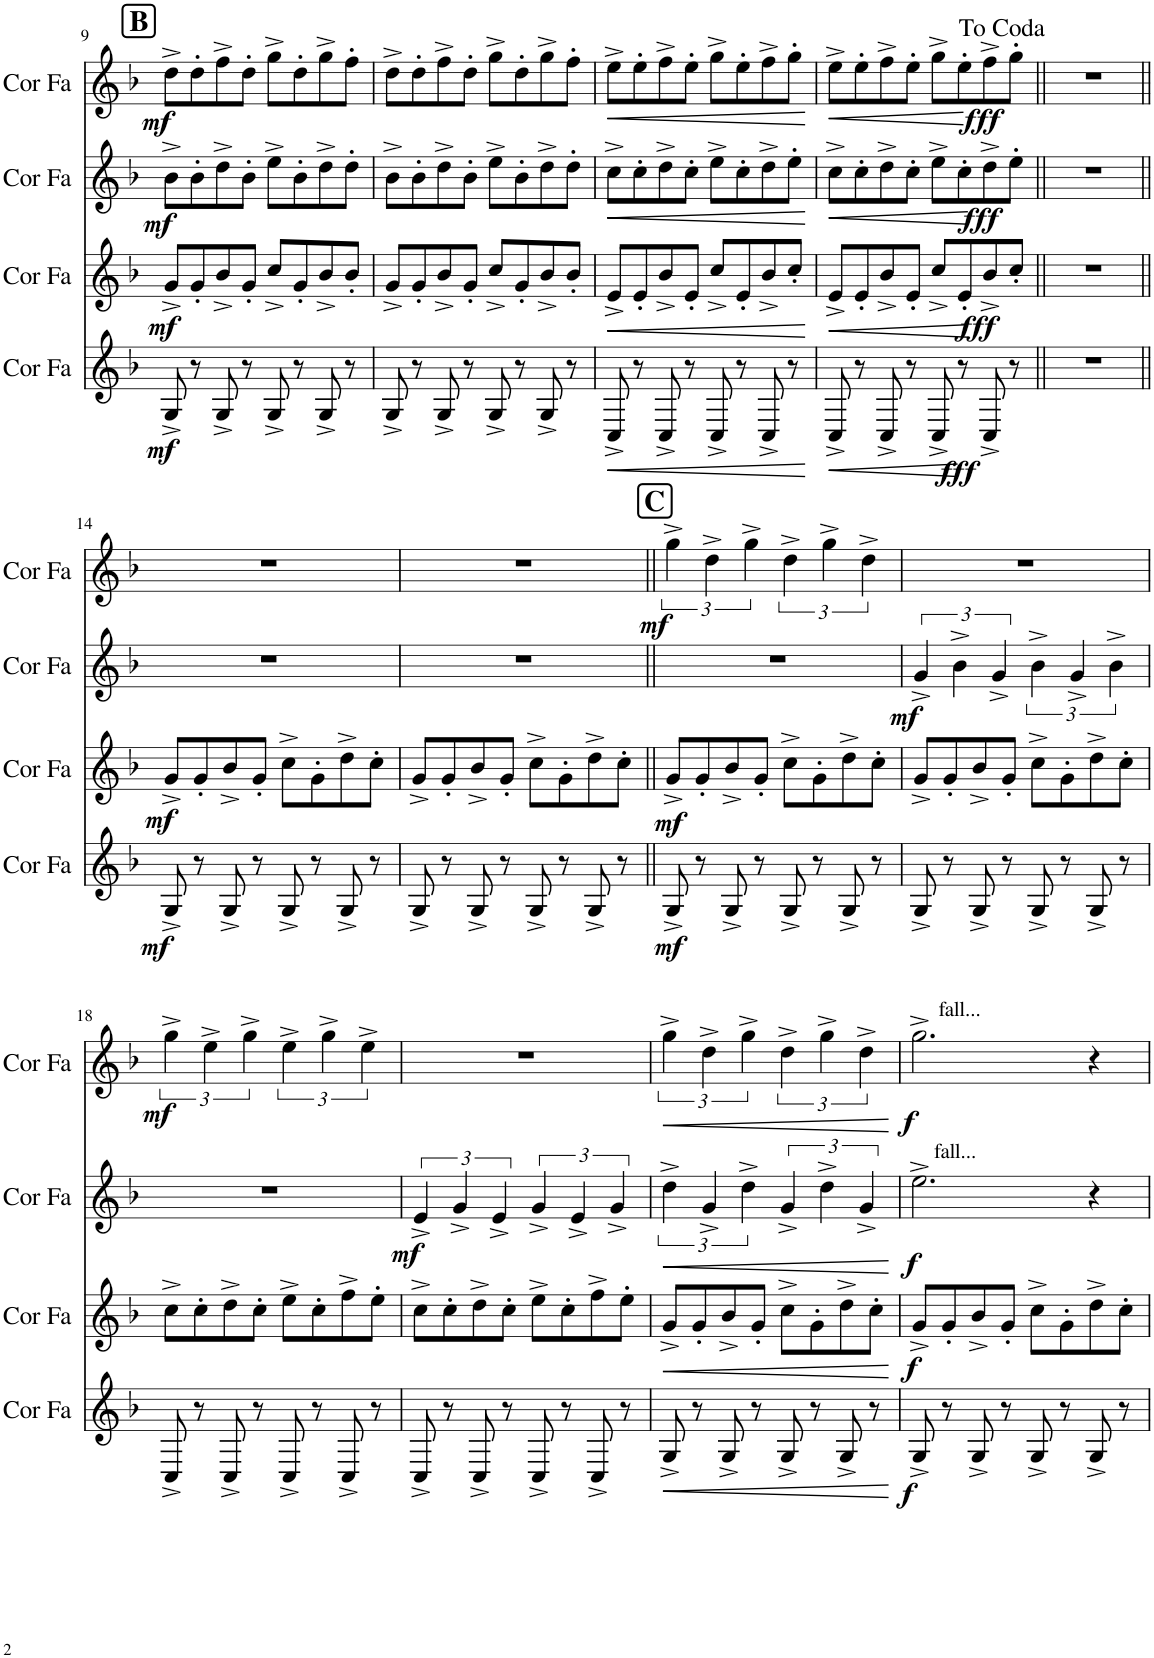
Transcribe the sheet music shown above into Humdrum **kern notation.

**kern	**dynam	**kern	**dynam	**kern	**dynam	**kern	**dynam
*part4	*part4	*part3	*part3	*part2	*part2	*part1	*part1
*staff4	*staff4	*staff3	*staff3	*staff2	*staff2	*staff1	*staff1
*I"Cor en Fa	*	*I"Cor en Fa	*	*I"Cor en Fa	*	*I"Cor en Fa	*
*I'Cor Fa	*	*I'Cor Fa	*	*I'Cor Fa	*	*I'Cor Fa	*
!!LO:PB:g=z
*clefG2	*	*clefG2	*	*clefG2	*	*clefG2	*
*Trd4c7	*	*Trd4c7	*	*Trd4c7	*	*Trd4c7	*
*k[b-]	*	*k[b-]	*	*k[b-]	*	*k[b-]	*
*M4/4	*	*M4/4	*	*M4/4	*	*M4/4	*
!!LO:REH:place=s1:a:B:cj:fs=14:t=B
=9	=9	=9	=9	=9	=9	=9	=9
!	!LO:DY:b	!	!LO:DY:b	!	!LO:DY:b	!	!LO:DY:b
8G^/	mf	8g^/L	mf	8b-^\L	mf	8dd^\L	mf
8r	.	8g'/	.	8b-'\	.	8dd'\	.
8G^/	.	8b-^/	.	8dd^\	.	8ff^\	.
8r	.	8g'/J	.	8b-'\J	.	8dd'\J	.
8G^/	.	8cc^/L	.	8ee^\L	.	8gg^\L	.
8r	.	8g'/	.	8b-'\	.	8dd'\	.
8G^/	.	8b-^/	.	8dd^\	.	8gg^\	.
8r	.	8b-'/J	.	8dd'\J	.	8ff'\J	.
=10	=10	=10	=10	=10	=10	=10	=10
8G^/	.	8g^/L	.	8b-^\L	.	8dd^\L	.
8r	.	8g'/	.	8b-'\	.	8dd'\	.
8G^/	.	8b-^/	.	8dd^\	.	8ff^\	.
8r	.	8g'/J	.	8b-'\J	.	8dd'\J	.
8G^/	.	8cc^/L	.	8ee^\L	.	8gg^\L	.
8r	.	8g'/	.	8b-'\	.	8dd'\	.
8G^/	.	8b-^/	.	8dd^\	.	8gg^\	.
8r	.	8b-'/J	.	8dd'\J	.	8ff'\J	.
=11	=11	=11	=11	=11	=11	=11	=11
!	!LO:HP:b	!	!LO:HP:b	!	!LO:HP:b	!	!LO:HP:b
8C^/	<	8e^/L	<	8cc^\L	<	8ee^\L	<
8r	.	8e'/	.	8cc'\	.	8ee'\	.
8C^/	.	8b-^/	.	8dd^\	.	8ff^\	.
8r	.	8e'/J	.	8cc'\J	.	8ee'\J	.
8C^/	.	8cc^/L	.	8ee^\L	.	8gg^\L	.
8r	.	8e'/	.	8cc'\	.	8ee'\	.
8C^/	.	8b-^/	.	8dd^\	.	8ff^\	.
8r	.	8cc'/J	.	8ee'\J	.	8gg'\J	.
.	[	.	[	.	[	.	[
=12	=12	=12	=12	=12	=12	=12	=12
!	!LO:HP:b	!	!LO:HP:b	!	!LO:HP:b	!	!LO:HP:b
8C^/	<	8e^/L	<	8cc^\L	<	8ee^\L	<
8r	.	8e'/	.	8cc'\	.	8ee'\	.
8C^/	.	8b-^/	.	8dd^\	.	8ff^\	.
8r	.	8e'/J	.	8cc'\J	.	8ee'\J	.
8C^/	.	8cc^/L	.	8ee^\L	.	8gg^\L	.
!	!LO:DY:b	!	!	!	!	!	!
8r	fff	8e'/	.	8cc'\	.	8ee'\	.
!	!	!	!LO:DY:b	!	!LO:DY:b	!	!LO:DY:b
8C^/	.	8b-^/	fff	8dd^\	fff	8ff^\	fff
8r	.	8cc'/J	.	8ee'\J	.	8gg'\J	.
.	[	.	[	.	[	.	[
=13||	=13||	=13||	=13||	=13||	=13||	=13||	=13||
1r	.	1r	.	1r	.	1r	.
!!LO:LB:g=z
=14||	=14||	=14||	=14||	=14||	=14||	=14||	=14||
!	!LO:DY:b	!	!LO:DY:b	!	!	!	!
8G^/	mf	8g^/L	mf	1r	.	1r	.
8r	.	8g'/	.	.	.	.	.
8G^/	.	8b-^/	.	.	.	.	.
8r	.	8g'/J	.	.	.	.	.
8G^/	.	8cc^\L	.	.	.	.	.
8r	.	8g'\	.	.	.	.	.
8G^/	.	8dd^\	.	.	.	.	.
8r	.	8cc'\J	.	.	.	.	.
=15	=15	=15	=15	=15	=15	=15	=15
8G^/	.	8g^/L	.	1r	.	1r	.
8r	.	8g'/	.	.	.	.	.
8G^/	.	8b-^/	.	.	.	.	.
8r	.	8g'/J	.	.	.	.	.
8G^/	.	8cc^\L	.	.	.	.	.
8r	.	8g'\	.	.	.	.	.
8G^/	.	8dd^\	.	.	.	.	.
8r	.	8cc'\J	.	.	.	.	.
!!LO:REH:place=s1:a:B:cj:fs=14:t=C
=16||	=16||	=16||	=16||	=16||	=16||	=16||	=16||
!	!LO:DY:b	!	!LO:DY:b	!	!	!	!LO:DY:b
8G^/	mf	8g^/L	mf	1r	.	6gg^\	mf
8r	.	8g'/	.	.	.	.	.
.	.	.	.	.	.	6dd^\	.
8G^/	.	8b-^/	.	.	.	.	.
.	.	.	.	.	.	6gg^\	.
8r	.	8g'/J	.	.	.	.	.
8G^/	.	8cc^\L	.	.	.	6dd^\	.
8r	.	8g'\	.	.	.	.	.
.	.	.	.	.	.	6gg^\	.
8G^/	.	8dd^\	.	.	.	.	.
.	.	.	.	.	.	6dd^\	.
8r	.	8cc'\J	.	.	.	.	.
=17	=17	=17	=17	=17	=17	=17	=17
!	!	!	!	!	!LO:DY:b	!	!
8G^/	.	8g^/L	.	6g^/	mf	1r	.
8r	.	8g'/	.	.	.	.	.
.	.	.	.	6b-^\	.	.	.
8G^/	.	8b-^/	.	.	.	.	.
.	.	.	.	6g^/	.	.	.
8r	.	8g'/J	.	.	.	.	.
8G^/	.	8cc^\L	.	6b-^\	.	.	.
8r	.	8g'\	.	.	.	.	.
.	.	.	.	6g^/	.	.	.
8G^/	.	8dd^\	.	.	.	.	.
.	.	.	.	6b-^\	.	.	.
8r	.	8cc'\J	.	.	.	.	.
!!LO:LB:g=z
=18	=18	=18	=18	=18	=18	=18	=18
!	!	!	!	!	!	!	!LO:DY:b
8C^/	.	8cc^\L	.	1r	.	6gg^\	mf
8r	.	8cc'\	.	.	.	.	.
.	.	.	.	.	.	6ee^\	.
8C^/	.	8dd^\	.	.	.	.	.
.	.	.	.	.	.	6gg^\	.
8r	.	8cc'\J	.	.	.	.	.
8C^/	.	8ee^\L	.	.	.	6ee^\	.
8r	.	8cc'\	.	.	.	.	.
.	.	.	.	.	.	6gg^\	.
8C^/	.	8ff^\	.	.	.	.	.
.	.	.	.	.	.	6ee^\	.
8r	.	8ee'\J	.	.	.	.	.
=19	=19	=19	=19	=19	=19	=19	=19
!	!	!	!	!	!LO:DY:b	!	!
8C^/	.	8cc^\L	.	6e^/	mf	1r	.
8r	.	8cc'\	.	.	.	.	.
.	.	.	.	6g^/	.	.	.
8C^/	.	8dd^\	.	.	.	.	.
.	.	.	.	6e^/	.	.	.
8r	.	8cc'\J	.	.	.	.	.
8C^/	.	8ee^\L	.	6g^/	.	.	.
8r	.	8cc'\	.	.	.	.	.
.	.	.	.	6e^/	.	.	.
8C^/	.	8ff^\	.	.	.	.	.
.	.	.	.	6g^/	.	.	.
8r	.	8ee'\J	.	.	.	.	.
=20	=20	=20	=20	=20	=20	=20	=20
!	!LO:HP:b	!	!LO:HP:b	!	!LO:HP:b	!	!LO:HP:b
8G^/	<	8g^/L	<	6dd^\	<	6gg^\	<
8r	.	8g'/	.	.	.	.	.
.	.	.	.	6g^/	.	6dd^\	.
8G^/	.	8b-^/	.	.	.	.	.
.	.	.	.	6dd^\	.	6gg^\	.
8r	.	8g'/J	.	.	.	.	.
8G^/	.	8cc^\L	.	6g^/	.	6dd^\	.
8r	.	8g'\	.	.	.	.	.
.	.	.	.	6dd^\	.	6gg^\	.
8G^/	.	8dd^\	.	.	.	.	.
.	.	.	.	6g^/	.	6dd^\	.
!	!LO:DY:b	!	!	!	!	!	!
8r	f	8cc'\J	.	.	.	.	.
.	[	.	[	.	[	.	[
=21	=21	=21	=21	=21	=21	=21	=21
!	!	!	!	!	!	!LO:TX:a:t=fall...	!
!	!	!	!	!LO:TX:a:t=fall...	!	!	!
!	!	!	!LO:DY:b	!	!LO:DY:b	!	!LO:DY:b
8G^/	.	8g^/L	f	2.ee^\	f	2.gg^\	f
8r	.	8g'/	.	.	.	.	.
8G^/	.	8b-^/	.	.	.	.	.
8r	.	8g'/J	.	.	.	.	.
8G^/	.	8cc^\L	.	.	.	.	.
8r	.	8g'\	.	.	.	.	.
8G^/	.	8dd^\	.	4r	.	4r	.
8r	.	8cc'\J	.	.	.	.	.
=	=	=	=	=	=	=	=
*-	*-	*-	*-	*-	*-	*-	*-
